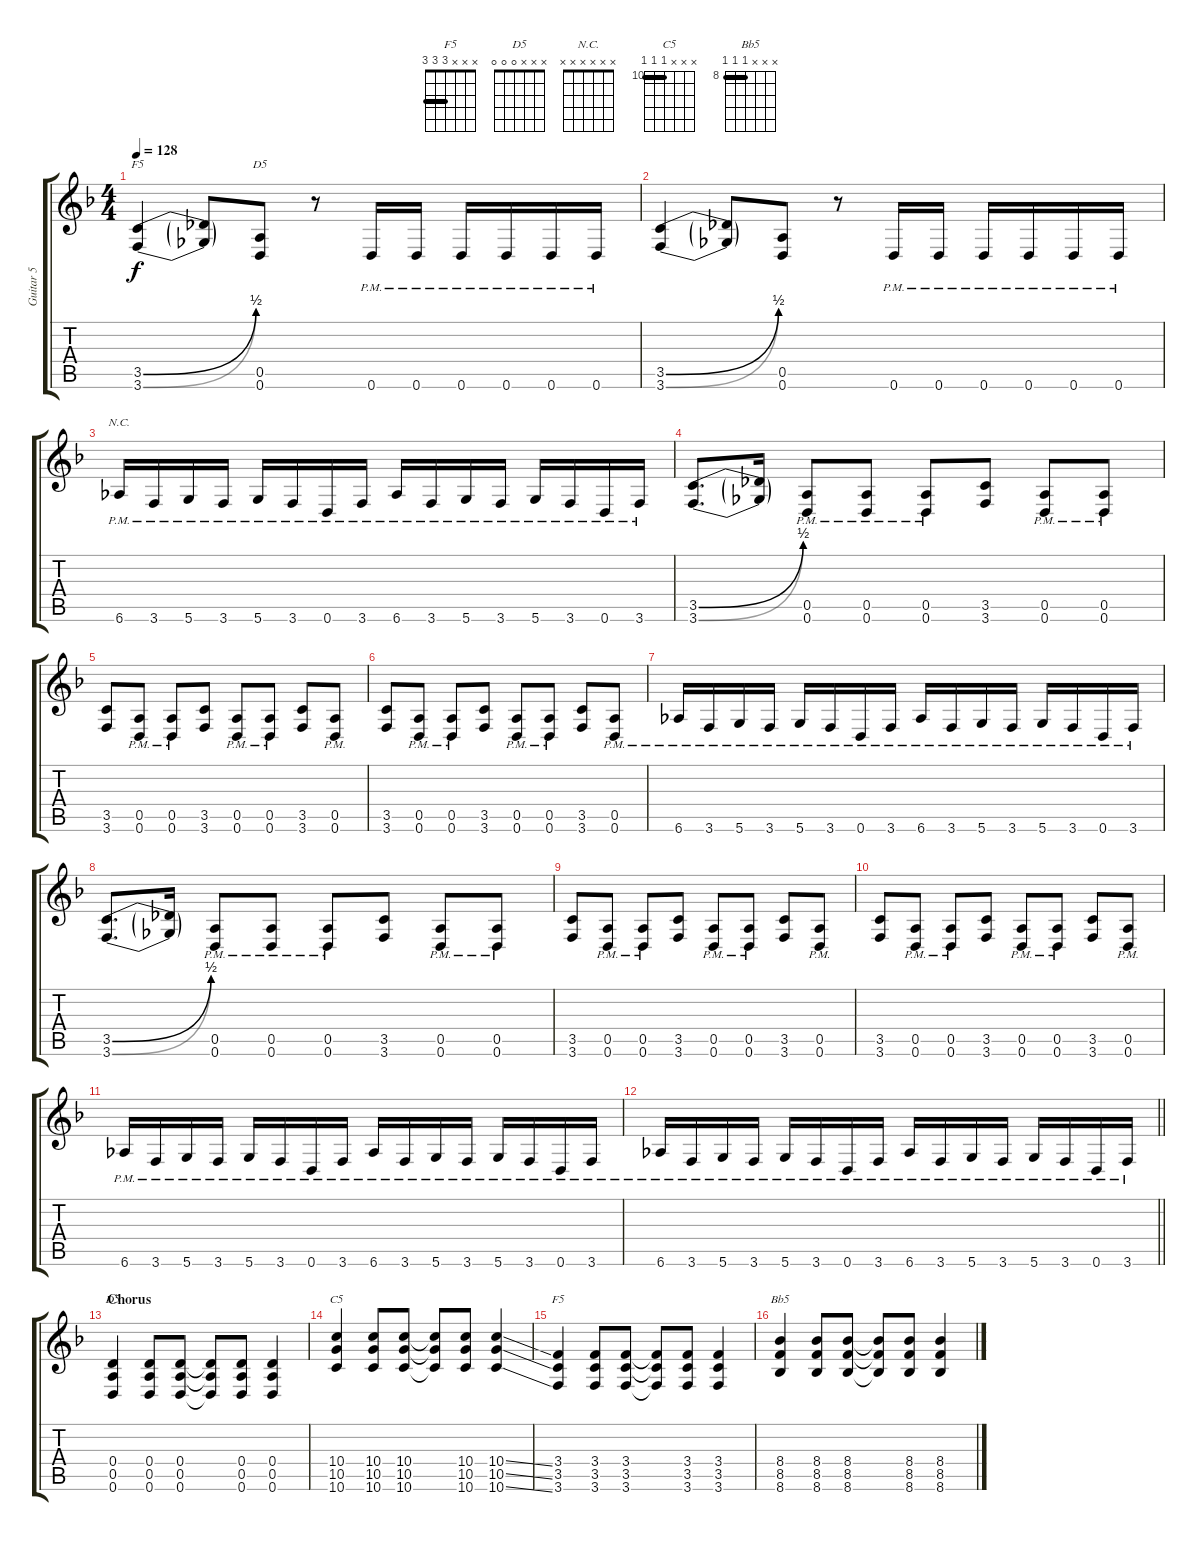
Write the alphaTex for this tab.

\track ("Guitar 5" "Guitar 5") {instrument distortionguitar}
\staff {score tabs}
\tuning (E4 B3 G3 D3 A2 D2) {hide}
\chord ("F5" x x x x 3 3) {barre 3}
\chord ("D5" x x x x 0 0)
\chord ("N.C." x x x x x x)
\chord ("D5" x x x 0 0 0)
\chord ("C5" x x x 10 10 10) {firstfret 10 barre 10}
\chord ("F5" x x x 3 3 3) {barre 3}
\chord ("Bb5" x x x 8 8 8) {firstfret 8 barre 8}
\ts (4 4)
\tempo 128
\clef g2
\ks dminor
(3.5{be (bend 0 0 60 2)} 3.6{be (bend 0 0 60 2)}).4{ch "F5" dy f} (3.5{t} 3.6{t}).8 (0.5 0.6).8{ch "D5"} r.8 0.6{pm}.16 0.6{pm}.16 0.6{pm}.16 0.6{pm}.16 0.6{pm}.16 0.6{pm}.16 |
(3.5{be (bend 0 0 60 2)} 3.6{be (bend 0 0 60 2)}).4 (3.5{t} 3.6{t}).8 (0.5 0.6).8 r.8 0.6{pm}.16 0.6{pm}.16 0.6{pm}.16 0.6{pm}.16 0.6{pm}.16 0.6{pm}.16 |
6.6{pm}.16{ch "N.C."} 3.6{pm}.16 5.6{pm}.16 3.6{pm}.16 5.6{pm}.16 3.6{pm}.16 0.6{pm}.16 3.6{pm}.16 6.6{pm}.16 3.6{pm}.16 5.6{pm}.16 3.6{pm}.16 5.6{pm}.16 3.6{pm}.16 0.6{pm}.16 3.6{pm}.16 |
(3.5{be (bend 0 0 60 2)} 3.6{be (bend 0 0 60 2)}).8{d} (3.5{t} 3.6{t}).16 (0.5{pm} 0.6{pm}).8 (0.5{pm} 0.6{pm}).8 (0.5{pm} 0.6{pm}).8 (3.5 3.6).8 (0.5{pm} 0.6{pm}).8 (0.5{pm} 0.6{pm}).8 |
(3.5 3.6).8 (0.5{pm} 0.6{pm}).8 (0.5{pm} 0.6{pm}).8 (3.5 3.6).8 (0.5{pm} 0.6{pm}).8 (0.5{pm} 0.6{pm}).8 (3.5 3.6).8 (0.5{pm} 0.6{pm}).8 |
(3.5 3.6).8 (0.5{pm} 0.6{pm}).8 (0.5{pm} 0.6{pm}).8 (3.5 3.6).8 (0.5{pm} 0.6{pm}).8 (0.5{pm} 0.6{pm}).8 (3.5 3.6).8 (0.5{pm} 0.6{pm}).8 |
6.6{pm}.16 3.6{pm}.16 5.6{pm}.16 3.6{pm}.16 5.6{pm}.16 3.6{pm}.16 0.6{pm}.16 3.6{pm}.16 6.6{pm}.16 3.6{pm}.16 5.6{pm}.16 3.6{pm}.16 5.6{pm}.16 3.6{pm}.16 0.6{pm}.16 3.6{pm}.16 |
(3.5{be (bend 0 0 60 2)} 3.6{be (bend 0 0 60 2)}).8{d} (3.5{t} 3.6{t}).16 (0.5{pm} 0.6{pm}).8 (0.5{pm} 0.6{pm}).8 (0.5{pm} 0.6{pm}).8 (3.5 3.6).8 (0.5{pm} 0.6{pm}).8 (0.5{pm} 0.6{pm}).8 |
(3.5 3.6).8 (0.5{pm} 0.6{pm}).8 (0.5{pm} 0.6{pm}).8 (3.5 3.6).8 (0.5{pm} 0.6{pm}).8 (0.5{pm} 0.6{pm}).8 (3.5 3.6).8 (0.5{pm} 0.6{pm}).8 |
(3.5 3.6).8 (0.5{pm} 0.6{pm}).8 (0.5{pm} 0.6{pm}).8 (3.5 3.6).8 (0.5{pm} 0.6{pm}).8 (0.5{pm} 0.6{pm}).8 (3.5 3.6).8 (0.5{pm} 0.6{pm}).8 |
6.6{pm}.16 3.6{pm}.16 5.6{pm}.16 3.6{pm}.16 5.6{pm}.16 3.6{pm}.16 0.6{pm}.16 3.6{pm}.16 6.6{pm}.16 3.6{pm}.16 5.6{pm}.16 3.6{pm}.16 5.6{pm}.16 3.6{pm}.16 0.6{pm}.16 3.6{pm}.16 |
\barLineRight lightlight
6.6{pm}.16 3.6{pm}.16 5.6{pm}.16 3.6{pm}.16 5.6{pm}.16 3.6{pm}.16 0.6{pm}.16 3.6{pm}.16 6.6{pm}.16 3.6{pm}.16 5.6{pm}.16 3.6{pm}.16 5.6{pm}.16 3.6{pm}.16 0.6{pm}.16 3.6{pm}.16 |
\section ("" "Chorus")
(0.4 0.5 0.6).4{ch "D5"} (0.4 0.5 0.6).8 (0.4 0.5 0.6).8 (0.4{t} 0.5{t} 0.6{t}).8 (0.4 0.5 0.6).8 (0.4 0.5 0.6).4 |
(10.4 10.5 10.6).4{ch "C5"} (10.4 10.5 10.6).8 (10.4 10.5 10.6).8 (10.4{t} 10.5{t} 10.6{t}).8 (10.4 10.5 10.6).8 (10.4{ss} 10.5{ss} 10.6{ss}).4 |
(3.4 3.5 3.6).4{ch "F5"} (3.4 3.5 3.6).8 (3.4 3.5 3.6).8 (3.4{t} 3.5{t} 3.6{t}).8 (3.4 3.5 3.6).8 (3.4 3.5 3.6).4 |
(8.4 8.5 8.6).4{ch "Bb5"} (8.4 8.5 8.6).8 (8.4 8.5 8.6).8 (8.4{t} 8.5{t} 8.6{t}).8 (8.4 8.5 8.6).8 (8.4 8.5 8.6).4
